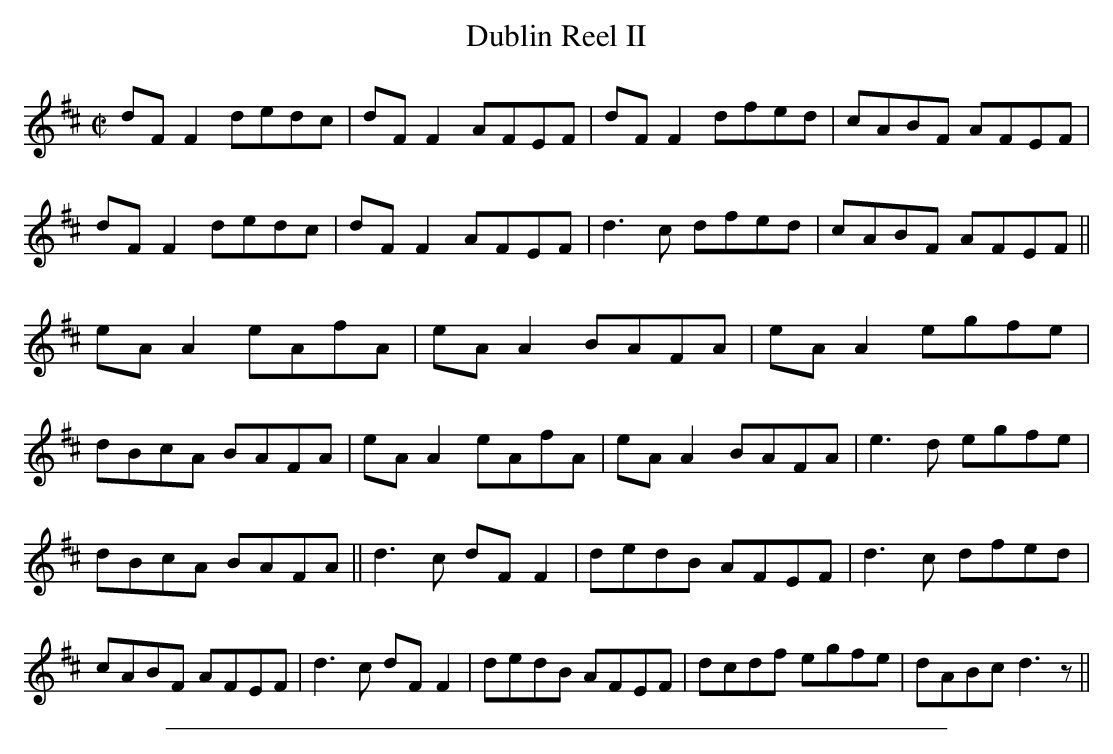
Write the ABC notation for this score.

X:1
T: Dublin Reel II
M:C|
K:D
dFF2 dedc|dFF2 AFEF|dFF2 dfed|cABF AFEF|\
dFF2 dedc|dFF2 AFEF|d3c dfed|cABF AFEF||\
eAA2 eAfA|eAA2 BAFA|eAA2 egfe|dBcA BAFA|\
eAA2 eAfA|eAA2 BAFA|e3d egfe|dBcA BAFA||\
d3c dFF2|dedB AFEF|d3c dfed|cABF AFEF|\
d3c dFF2|dedB AFEF|dcdf egfe|dABc d3z||
